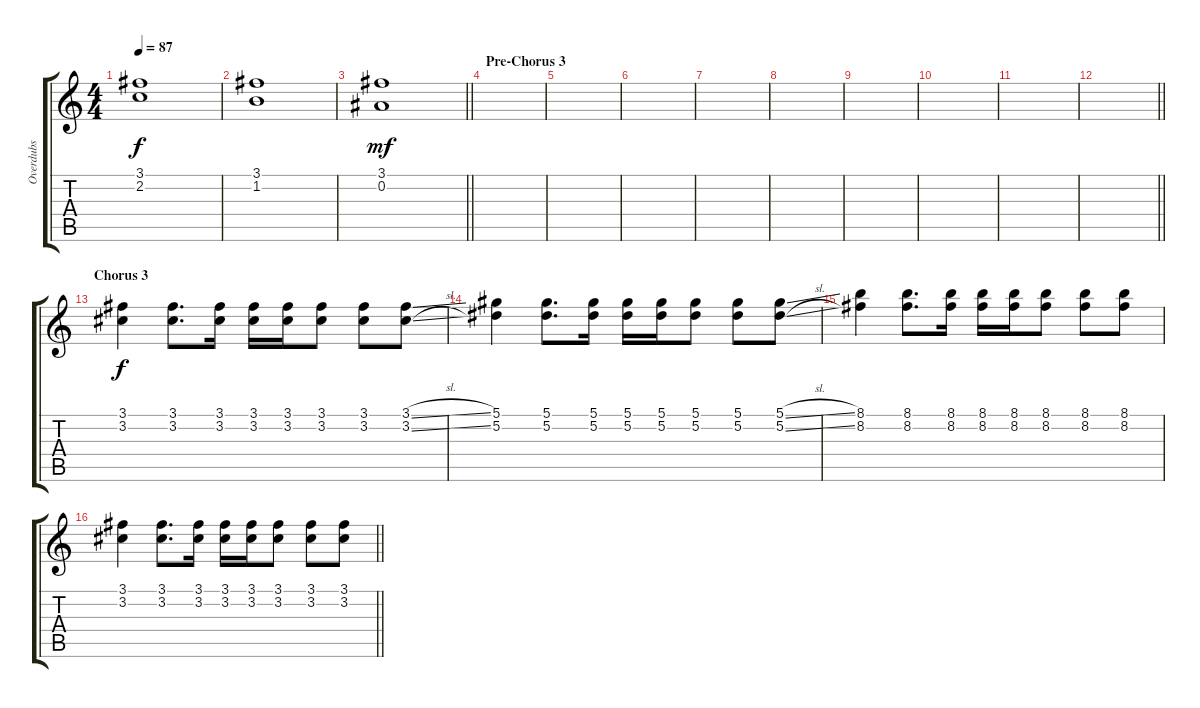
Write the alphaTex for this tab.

\track ("Overdubs" "Overdubs") {instrument electricguitarclean}
\staff {score tabs}
\tuning (Eb4 Bb3 Gb3 Db3 Ab2 Eb2) {hide}
\ts (4 4)
\tempo 87
\clef g2
\ks c
(3.1 2.2).1{dy f} |
(3.1 1.2).1 |
\barLineRight lightlight
(3.1 0.2).1{dy mf} |
\section ("" "Pre-Chorus 3")
|
|
|
|
|
|
|
|
\barLineRight lightlight
|
\section ("" "Chorus 3")
(3.1 3.2).4{dy f instrument electricguitarclean} (3.1 3.2).8{d} (3.1 3.2).16 (3.1 3.2).16 (3.1 3.2).16 (3.1 3.2).8 (3.1 3.2).8 (3.1{sl} 3.2{sl}).8 |
(5.1 5.2).4 (5.1 5.2).8{d} (5.1 5.2).16 (5.1 5.2).16 (5.1 5.2).16 (5.1 5.2).8 (5.1 5.2).8 (5.1{sl} 5.2{sl}).8 |
(8.1 8.2).4 (8.1 8.2).8{d} (8.1 8.2).16 (8.1 8.2).16 (8.1 8.2).16 (8.1 8.2).8 (8.1 8.2).8 (8.1 8.2).8 |
\barLineRight lightlight
(3.1 3.2).4 (3.1 3.2).8{d} (3.1 3.2).16 (3.1 3.2).16 (3.1 3.2).16 (3.1 3.2).8 (3.1 3.2).8 (3.1 3.2).8
